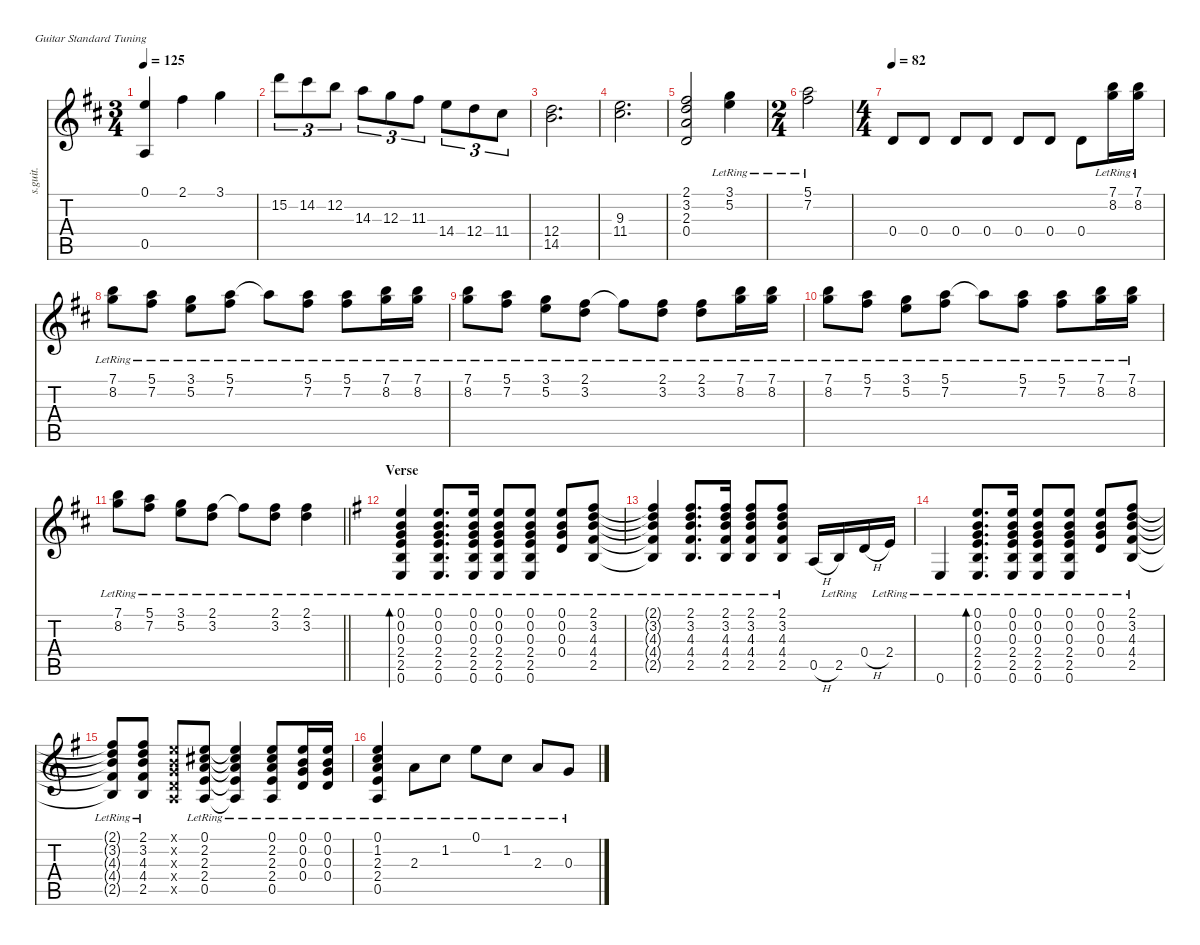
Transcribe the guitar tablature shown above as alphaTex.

\defaultSystemsLayout 4
\hideDynamics
\bracketExtendMode nobrackets
\track ("Guitar Acoustic 2" "s.guit.") {instrument acousticguitarsteel}
\staff {score tabs}
\tuning (E4 B3 G3 D3 A2 E2)
\ts (3 4)
\tempo 125
\clef g2
\ks d
(0.1{acc forcenatural} 0.5{acc forcenatural}).4{dy mp beam Up} 2.1{acc #}.4{beam Down} 3.1{acc forcenatural}.4{beam Down} |
15.2{acc forcenatural}.8{tu (3 2) beam Down} 14.2{acc #}.8{tu (3 2) beam Down} 12.2{acc forcenatural}.8{tu (3 2) beam Down} 14.3{acc forcenatural}.8{tu (3 2) beam Down} 12.3{acc forcenatural}.8{tu (3 2) beam Down} 11.3{acc #}.8{tu (3 2) beam Down} 14.4{acc forcenatural}.8{tu (3 2) beam Down} 12.4{acc forcenatural}.8{tu (3 2) beam Down} 11.4{acc #}.8{tu (3 2) beam Down} |
(12.4{acc forcenatural} 14.5{acc forcenatural}).2{d beam Down} |
(9.3{acc forcenatural} 11.4{acc #}).2{d beam Down} |
(2.1{acc #} 3.2{acc forcenatural} 2.3{acc forcenatural} 0.4{acc forcenatural}).2{beam Up} (3.1{lr acc forcenatural} 5.2{lr acc forcenatural}).4{dy mf beam Down} |
\ts (2 4)
\beaming (8 2 2)
(5.1{lr acc forcenatural} 7.2{lr acc #}).2{beam Down} |
\ts (4 4)
\beaming (8 2 2 2 2)
\tempo 82
0.4{acc forcenatural}.8{dy f beam Up} 0.4{acc forcenatural}.8{beam Up} 0.4{acc forcenatural}.8{beam Up} 0.4{acc forcenatural}.8{beam Up} 0.4{acc forcenatural}.8{beam Up} 0.4{acc forcenatural}.8{beam Up} 0.4{acc forcenatural}.8{beam Down} (7.1{lr acc forcenatural} 8.2{lr acc forcenatural}).16{dy mf beam Down} (7.1{lr acc forcenatural} 8.2{lr acc forcenatural}).16{beam Down} |
(7.1{lr acc forcenatural} 8.2{lr acc forcenatural}).8{beam Down} (5.1{lr acc forcenatural} 7.2{lr acc #}).8{beam Down} (3.1{lr acc forcenatural} 5.2{lr acc forcenatural}).8{beam Down} (5.1{lr acc forcenatural} 7.2{lr acc #}).8{beam Down} 5.1{lr t acc forcenatural}.8{beam Down} (5.1{lr acc forcenatural} 7.2{lr acc #}).8{beam Down} (5.1{lr acc forcenatural} 7.2{lr acc #}).8{beam Down} (7.1{lr acc forcenatural} 8.2{lr acc forcenatural}).16{beam Down} (7.1{lr acc forcenatural} 8.2{lr acc forcenatural}).16{beam Down} |
(7.1{lr acc forcenatural} 8.2{lr acc forcenatural}).8{beam Down} (5.1{lr acc forcenatural} 7.2{lr acc #}).8{beam Down} (3.1{lr acc forcenatural} 5.2{lr acc forcenatural}).8{beam Down} (2.1{lr acc #} 3.2{lr acc forcenatural}).8{beam Down} 2.1{lr t acc #}.8{beam Down} (2.1{lr acc #} 3.2{lr acc forcenatural}).8{beam Down} (2.1{lr acc #} 3.2{lr acc forcenatural}).8{beam Down} (7.1{lr acc forcenatural} 8.2{lr acc forcenatural}).16{beam Down} (7.1{lr acc forcenatural} 8.2{lr acc forcenatural}).16{beam Down} |
(7.1{lr acc forcenatural} 8.2{lr acc forcenatural}).8{beam Down} (5.1{lr acc forcenatural} 7.2{lr acc #}).8{beam Down} (3.1{lr acc forcenatural} 5.2{lr acc forcenatural}).8{beam Down} (5.1{lr acc forcenatural} 7.2{lr acc #}).8{beam Down} 5.1{lr t acc forcenatural}.8{beam Down} (5.1{lr acc forcenatural} 7.2{lr acc #}).8{beam Down} (5.1{lr acc forcenatural} 7.2{lr acc #}).8{beam Down} (7.1{lr acc forcenatural} 8.2{lr acc forcenatural}).16{beam Down} (7.1{lr acc forcenatural} 8.2{lr acc forcenatural}).16{beam Down} |
\barLineRight lightlight
(7.1{lr acc forcenatural} 8.2{lr acc forcenatural}).8{beam Down} (5.1{lr acc forcenatural} 7.2{lr acc #}).8{beam Down} (3.1{lr acc forcenatural} 5.2{lr acc forcenatural}).8{beam Down} (2.1{lr acc #} 3.2{lr acc forcenatural}).8{beam Down} 2.1{lr t acc #}.8{beam Down} (2.1{lr acc #} 3.2{lr acc forcenatural}).8{beam Down} (2.1{lr acc #} 3.2{lr acc forcenatural}).4{beam Down} |
\section ("" "Verse")
\ks eminor
(0.1{lr acc forcenatural} 0.2{lr acc forcenatural} 0.3{lr acc forcenatural} 2.4{lr acc forcenatural} 2.5{lr acc forcenatural} 0.6{lr acc forcenatural}).4{bd 60 beam Up} (0.1{lr acc forcenatural} 0.2{lr acc forcenatural} 0.3{lr acc forcenatural} 2.4{lr acc forcenatural} 2.5{lr acc forcenatural} 0.6{lr acc forcenatural}).8{d beam Up} (0.1{lr acc forcenatural} 0.2{lr acc forcenatural} 0.3{lr acc forcenatural} 2.4{lr acc forcenatural} 2.5{lr acc forcenatural} 0.6{lr acc forcenatural}).16{beam Up} (0.1{lr acc forcenatural} 0.2{lr acc forcenatural} 0.3{lr acc forcenatural} 2.4{lr acc forcenatural} 2.5{lr acc forcenatural} 0.6{lr acc forcenatural}).8{beam Up} (0.1{lr acc forcenatural} 0.2{lr acc forcenatural} 0.3{lr acc forcenatural} 2.4{lr acc forcenatural} 2.5{lr acc forcenatural} 0.6{lr acc forcenatural}).8{beam Up} (0.1{lr acc forcenatural} 0.2{lr acc forcenatural} 0.3{lr acc forcenatural} 0.4{lr acc forcenatural}).8{beam Up} (2.1{lr acc #} 3.2{lr acc forcenatural} 4.3{lr acc forcenatural} 4.4{lr acc #} 2.5{lr acc forcenatural}).8{beam Up} |
(2.1{lr t acc #} 3.2{lr t acc forcenatural} 4.3{lr t acc forcenatural} 4.4{lr t acc #} 2.5{lr t acc forcenatural}).4{beam Up} (2.1{lr acc #} 3.2{lr acc forcenatural} 4.3{lr acc forcenatural} 4.4{lr acc #} 2.5{lr acc forcenatural}).8{d beam Up} (2.1{lr acc #} 3.2{lr acc forcenatural} 4.3{lr acc forcenatural} 4.4{lr acc #} 2.5{lr acc forcenatural}).16{beam Up} (2.1{lr acc #} 3.2{lr acc forcenatural} 4.3{lr acc forcenatural} 4.4{lr acc #} 2.5{lr acc forcenatural}).8{beam Up} (2.1{lr acc #} 3.2{lr acc forcenatural} 4.3{lr acc forcenatural} 4.4{lr acc #} 2.5{lr acc forcenatural}).8{beam Up} 0.5{h acc forcenatural}.16{beam Up} 2.5{lr acc forcenatural}.16{beam Up} 0.4{h acc forcenatural}.16{beam Up} 2.4{lr acc forcenatural}.16{beam Up} |
0.6{lr acc forcenatural}.4{beam Up} (0.1{lr acc forcenatural} 0.2{lr acc forcenatural} 0.3{lr acc forcenatural} 2.4{lr acc forcenatural} 2.5{lr acc forcenatural} 0.6{lr acc forcenatural}).8{d bd 60 beam Up} (0.1{lr acc forcenatural} 0.2{lr acc forcenatural} 0.3{lr acc forcenatural} 2.4{lr acc forcenatural} 2.5{lr acc forcenatural} 0.6{lr acc forcenatural}).16{beam Up} (0.1{lr acc forcenatural} 0.2{lr acc forcenatural} 0.3{lr acc forcenatural} 2.4{lr acc forcenatural} 2.5{lr acc forcenatural} 0.6{lr acc forcenatural}).8{beam Up} (0.1{lr acc forcenatural} 0.2{lr acc forcenatural} 0.3{lr acc forcenatural} 2.4{lr acc forcenatural} 2.5{lr acc forcenatural} 0.6{lr acc forcenatural}).8{beam Up} (0.1{lr acc forcenatural} 0.2{lr acc forcenatural} 0.3{lr acc forcenatural} 0.4{lr acc forcenatural}).8{beam Up} (2.1{lr acc #} 3.2{lr acc forcenatural} 4.3{lr acc forcenatural} 4.4{lr acc #} 2.5{lr acc forcenatural}).8{beam Up} |
(2.1{lr t acc #} 3.2{lr t acc forcenatural} 4.3{lr t acc forcenatural} 4.4{lr t acc #} 2.5{lr t acc forcenatural}).8{beam Up} (2.1{lr acc #} 3.2{lr acc forcenatural} 4.3{lr acc forcenatural} 4.4{lr acc #} 2.5{lr acc forcenatural}).8{beam Up} (0.1{x acc forcenatural} 0.2{x acc forcenatural} 0.3{x acc forcenatural} 0.4{x acc forcenatural} 0.5{x acc forcenatural}).8{beam Up} (0.1{lr acc forcenatural} 2.2{lr acc #} 2.3{lr acc forcenatural} 2.4{lr acc forcenatural} 0.5{lr acc forcenatural}).8{beam Up} (0.1{lr t acc forcenatural} 2.2{lr t acc #} 2.3{lr t acc forcenatural} 2.4{lr t acc forcenatural} 0.5{lr t acc forcenatural}).4{beam Up} (0.1{lr acc forcenatural} 2.2{lr acc #} 2.3{lr acc forcenatural} 2.4{lr acc forcenatural} 0.5{lr acc forcenatural}).8{beam Up} (0.1{lr acc forcenatural} 0.2{lr acc forcenatural} 0.3{lr acc forcenatural} 0.4{lr acc forcenatural}).16{beam Up} (0.1{lr acc forcenatural} 0.2{lr acc forcenatural} 0.3{lr acc forcenatural} 0.4{lr acc forcenatural}).16{beam Up} |
(0.1{lr acc forcenatural} 1.2{lr acc forcenatural} 2.3{lr acc forcenatural} 2.4{lr acc forcenatural} 0.5{lr acc forcenatural}).4{beam Up} 2.3{lr acc forcenatural}.8{beam Down} 1.2{lr acc forcenatural}.8{beam Down} 0.1{lr acc forcenatural}.8{beam Down} 1.2{lr acc forcenatural}.8{beam Down} 2.3{lr acc forcenatural}.8{beam Up} 0.3{lr acc forcenatural}.8{beam Up}
